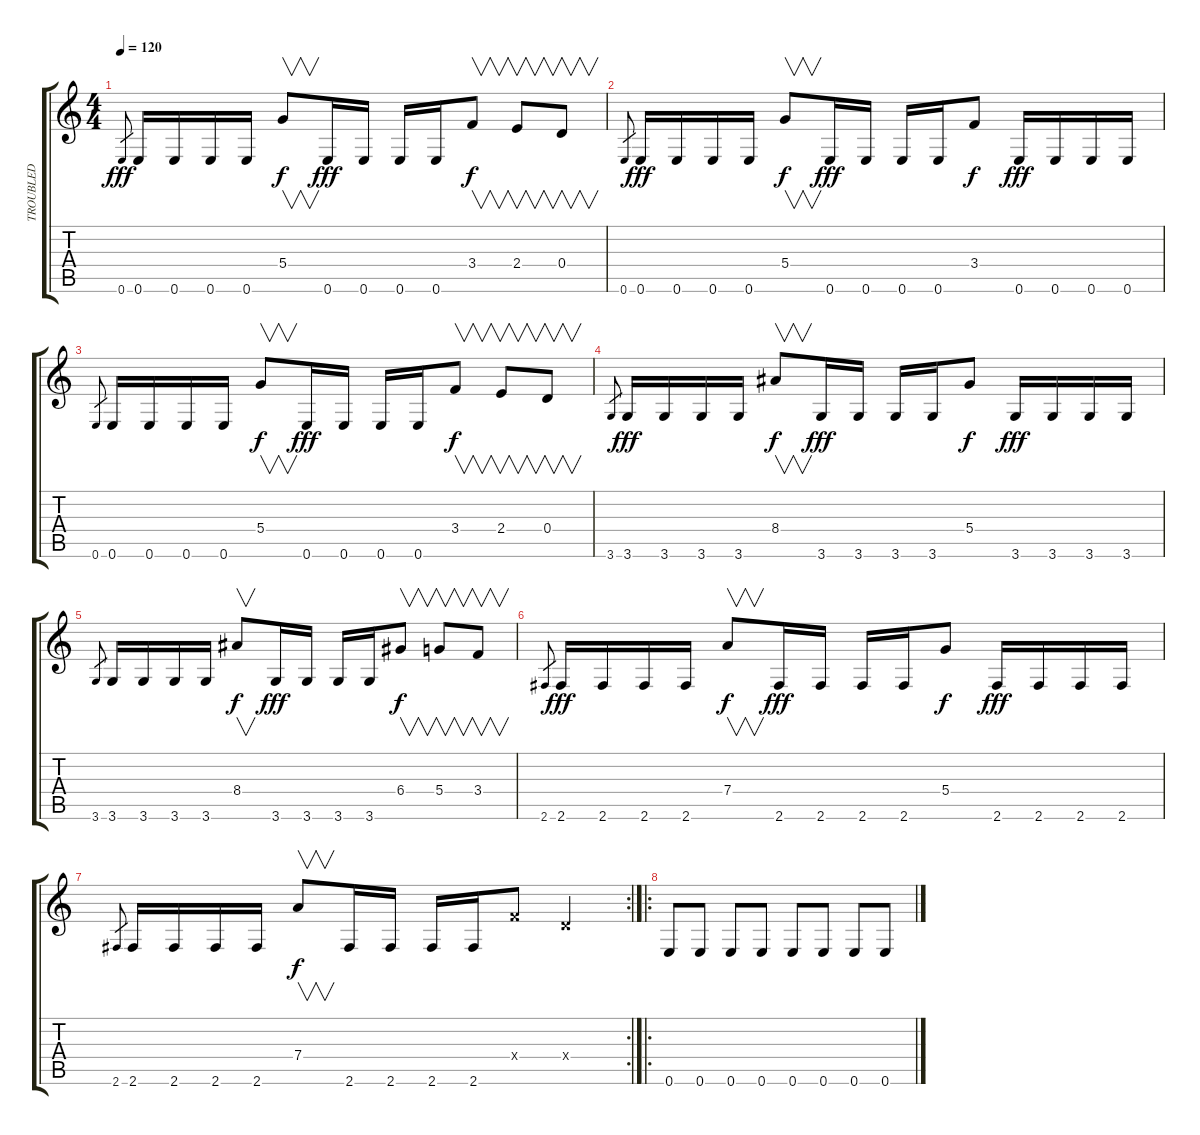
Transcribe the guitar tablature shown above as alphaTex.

\track ("TROUBLED" "TROUBLED") {instrument electricbassfinger}
\staff {score tabs}
\tuning (E4 B3 G3 D3 A2 E2) {hide}
\ts (4 4)
\tempo 120
\clef g2
\ks c
0.6.8{gr dy fff} 0.6.16 0.6.16 0.6.16 0.6.16 5.4.8{v dy f} 0.6.16{dy fff} 0.6.16 0.6.16 0.6.16 3.4.8{v dy f} 2.4.8{v} 0.4.8{v} |
0.6.8{gr} 0.6.16{dy fff} 0.6.16 0.6.16 0.6.16 5.4.8{v dy f} 0.6.16{dy fff} 0.6.16 0.6.16 0.6.16 3.4.8{dy f} 0.6.16{dy fff} 0.6.16 0.6.16 0.6.16 |
0.6.8{gr} 0.6.16 0.6.16 0.6.16 0.6.16 5.4.8{v dy f} 0.6.16{dy fff} 0.6.16 0.6.16 0.6.16 3.4.8{v dy f} 2.4.8{v} 0.4.8{v} |
3.6.8{gr} 3.6.16{dy fff} 3.6.16 3.6.16 3.6.16 8.4.8{v dy f} 3.6.16{dy fff} 3.6.16 3.6.16 3.6.16 5.4.8{dy f} 3.6.16{dy fff} 3.6.16 3.6.16 3.6.16 |
3.6.8{gr} 3.6.16 3.6.16 3.6.16 3.6.16 8.4.8{v dy f} 3.6.16{dy fff} 3.6.16 3.6.16 3.6.16 6.4.8{v dy f} 5.4.8{v} 3.4.8{v} |
2.6.8{gr} 2.6.16{dy fff} 2.6.16 2.6.16 2.6.16 7.4.8{v dy f} 2.6.16{dy fff} 2.6.16 2.6.16 2.6.16 5.4.8{dy f} 2.6.16{dy fff} 2.6.16 2.6.16 2.6.16 |
\rc 2
2.6.8{gr} 2.6.16 2.6.16 2.6.16 2.6.16 7.4.8{v dy f} 2.6.16 2.6.16 2.6.16 2.6.16 3.4{x}.8 0.4{x}.4 |
\ro
0.6.8 0.6.8 0.6.8 0.6.8 0.6.8 0.6.8 0.6.8 0.6.8
